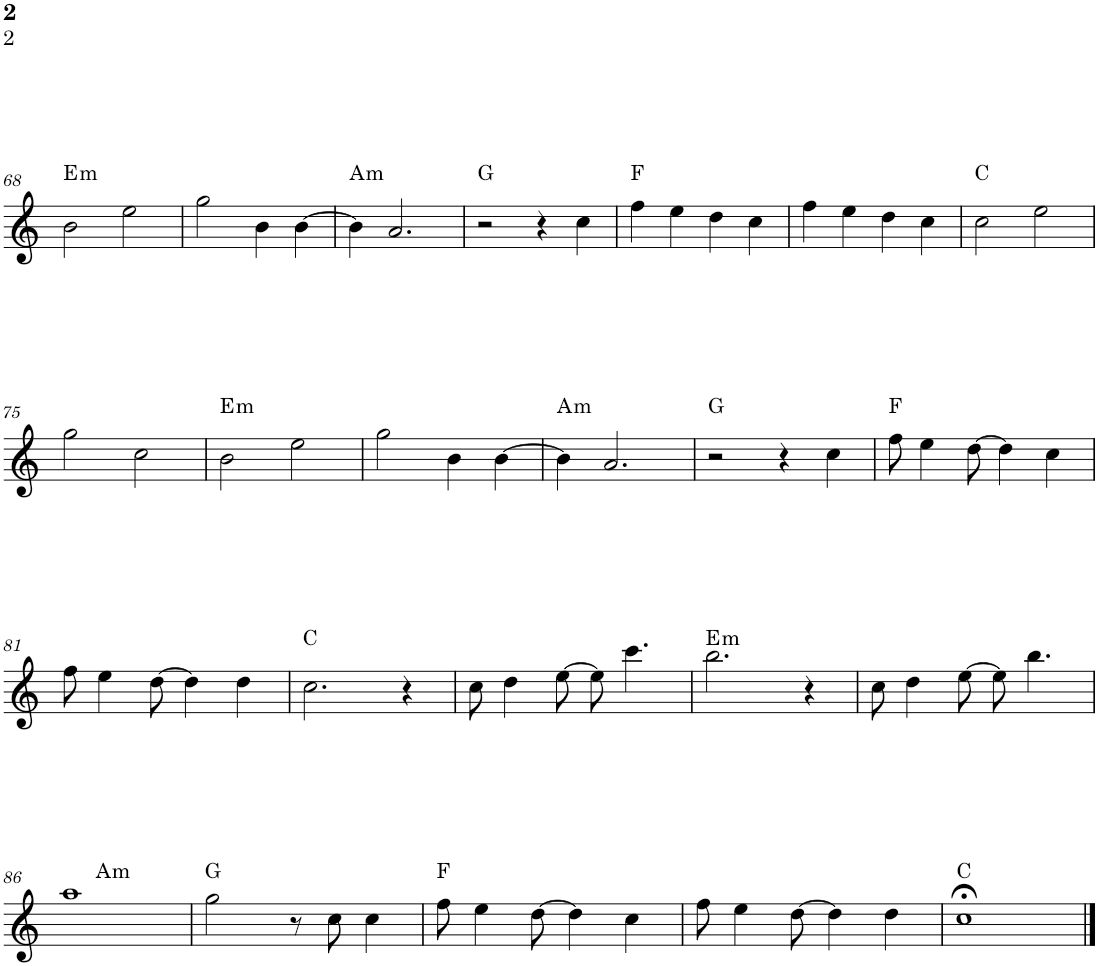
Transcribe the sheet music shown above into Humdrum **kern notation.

**kern	**harte
*part1	*part1
*staff1	*
*I"P1	*
!!LO:PB:g=z
*clefG2	*
*k[]	*
*M4/4	*
=68	=68
!	!LO:H:kt=m
2b\	E:min
2ee\	.
=69	=69
2gg\	.
4b\	.
[>4b\	.
=70	=70
!	!LO:H:kt=m
4b\]	A:min
2.a/	.
=71	=71
2r	G:maj
4r	.
4cc\	.
=72	=72
4ff\	F:maj
4ee\	.
4dd\	.
4cc\	.
=73	=73
4ff\	.
4ee\	.
4dd\	.
4cc\	.
=74	=74
2cc\	C:maj
2ee\	.
!!LO:LB:g=z
=75	=75
2gg\	.
2cc\	.
=76	=76
!	!LO:H:kt=m
2b\	E:min
2ee\	.
=77	=77
2gg\	.
4b\	.
[>4b\	.
=78	=78
!	!LO:H:kt=m
4b\]	A:min
2.a/	.
=79	=79
2r	G:maj
4r	.
4cc\	.
=80	=80
8ff\	F:maj
4ee\	.
[>8dd\	.
4dd\]	.
4cc\	.
!!LO:LB:g=z
=81	=81
8ff\	.
4ee\	.
[>8dd\	.
4dd\]	.
4dd\	.
=82	=82
2.cc\	C:maj
4r	.
=83	=83
8cc\	.
4dd\	.
[>8ee\	.
8ee\]	.
4.ccc\	.
=84	=84
!	!LO:H:kt=m
2.bb\	E:min
4r	.
=85	=85
8cc\	.
4dd\	.
[>8ee\	.
8ee\]	.
4.bb\	.
!!LO:LB:g=z
=86	=86
*^	*
1aa	4ryy	.
!	!	!LO:H:kt=m
.	2.ryy	A:min
*v	*v	*
=87	=87
2gg\	G:maj
8r	.
8cc\	.
4cc\	.
=88	=88
8ff\	F:maj
4ee\	.
[>8dd\	.
4dd\]	.
4cc\	.
=89	=89
8ff\	.
4ee\	.
[>8dd\	.
4dd\]	.
4dd\	.
=90	=90
1cc;<	C:maj
==	==
*-	*-
